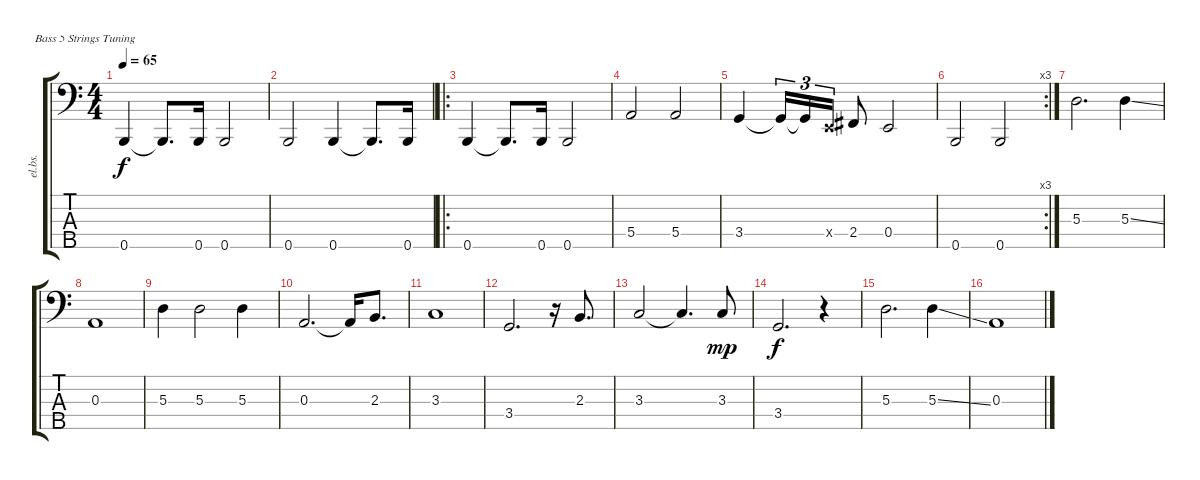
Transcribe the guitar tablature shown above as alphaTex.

\defaultSystemsLayout 4
\bracketExtendMode groupsimilarinstruments
\otherSystemsTrackNameOrientation horizontal
\track ("Bass" "el.bs.") {instrument electricbassfinger}
\staff {score tabs}
\tuning (G2 D2 A1 E1 B0)
\ts (4 4)
\tempo 65
\clef f4
\ks c
0.5.4{dy f instrument electricbassfinger} 0.5{t}.8{d} 0.5.16 0.5.2 |
0.5.2 0.5.4 0.5{t}.8{d} 0.5.16 |
\ro
0.5.4 0.5{t}.8{d} 0.5.16 0.5.2 |
5.4.2 5.4.2 |
3.4.4 3.4{t}.16{tu (3 2)} 3.4{t}.16{tu (3 2)} 0.4{x}.16{tu (3 2)} 2.4{acc #}.8 0.4.2 |
\rc 3
0.5.2 0.5.2 |
5.3.2{d} 5.3{ss}.4 |
0.3.1 |
5.3.4 5.3.2 5.3.4 |
0.3.2{d} 0.3{t}.16 2.3.8{d} |
3.3.1 |
3.4.2{d} r.16 2.3.8{d} |
3.3.2 3.3{t}.4{d} 3.3.8{dy mp} |
3.4.2{d dy f} r.4 |
5.3.2{d} 5.3{ss}.4 |
0.3.1
